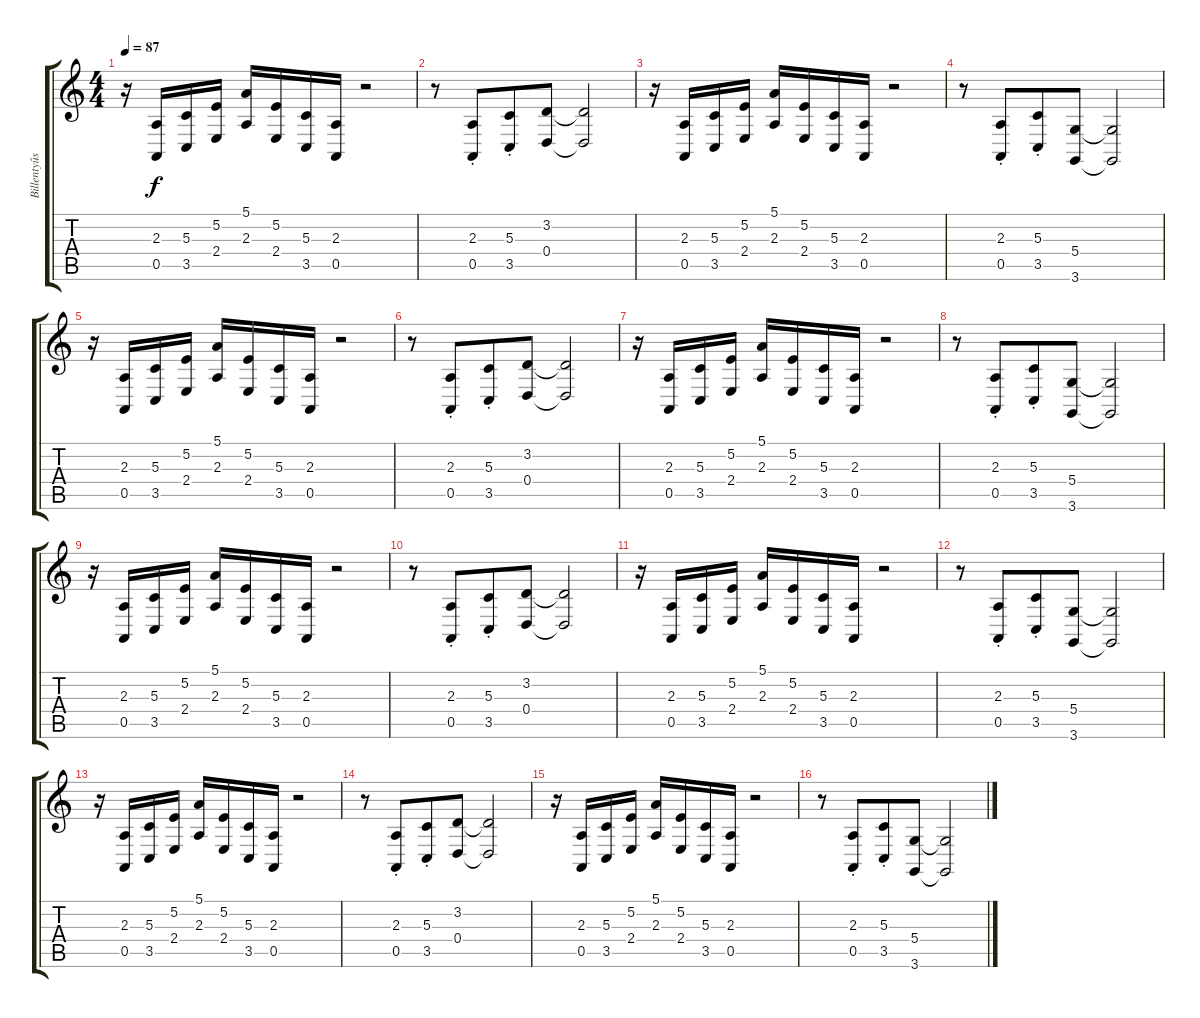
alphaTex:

\track ("Billentyûs 2 (Jon Lord)" "Billentyûs") {instrument stringensemble1}
\staff {score tabs}
\tuning (E4 B3 G3 D3 A2 E2) {hide}
\ts (4 4)
\tempo 87
\clef g2
\ks c
r.16{dy f} (2.3 0.5).16 (5.3 3.5).16 (5.2 2.4).16 (5.1 2.3).16 (5.2 2.4).16 (5.3 3.5).16 (2.3 0.5).16 r.2 |
r.8 (2.3{st} 0.5{st}).8{beam merge} (5.3{st} 3.5{st}).8 (3.2 0.4).8 (3.2{t} 0.4{t}).2 |
r.16 (2.3 0.5).16 (5.3 3.5).16 (5.2 2.4).16 (5.1 2.3).16 (5.2 2.4).16 (5.3 3.5).16 (2.3 0.5).16 r.2 |
r.8 (2.3{st} 0.5{st}).8{beam merge} (5.3{st} 3.5{st}).8 (5.4 3.6).8 (5.4{t} 3.6{t}).2 |
r.16 (2.3 0.5).16 (5.3 3.5).16 (5.2 2.4).16 (5.1 2.3).16 (5.2 2.4).16 (5.3 3.5).16 (2.3 0.5).16 r.2 |
r.8 (2.3{st} 0.5{st}).8{beam merge} (5.3{st} 3.5{st}).8 (3.2 0.4).8 (3.2{t} 0.4{t}).2 |
r.16 (2.3 0.5).16 (5.3 3.5).16 (5.2 2.4).16 (5.1 2.3).16 (5.2 2.4).16 (5.3 3.5).16 (2.3 0.5).16 r.2 |
r.8 (2.3{st} 0.5{st}).8{beam merge} (5.3{st} 3.5{st}).8 (5.4 3.6).8 (5.4{t} 3.6{t}).2 |
r.16 (2.3 0.5).16 (5.3 3.5).16 (5.2 2.4).16 (5.1 2.3).16 (5.2 2.4).16 (5.3 3.5).16 (2.3 0.5).16 r.2 |
r.8 (2.3{st} 0.5{st}).8{beam merge} (5.3{st} 3.5{st}).8 (3.2 0.4).8 (3.2{t} 0.4{t}).2 |
r.16 (2.3 0.5).16 (5.3 3.5).16 (5.2 2.4).16 (5.1 2.3).16 (5.2 2.4).16 (5.3 3.5).16 (2.3 0.5).16 r.2 |
r.8 (2.3{st} 0.5{st}).8{beam merge} (5.3{st} 3.5{st}).8 (5.4 3.6).8 (5.4{t} 3.6{t}).2 |
r.16 (2.3 0.5).16 (5.3 3.5).16 (5.2 2.4).16 (5.1 2.3).16 (5.2 2.4).16 (5.3 3.5).16 (2.3 0.5).16 r.2 |
r.8 (2.3{st} 0.5{st}).8{beam merge} (5.3{st} 3.5{st}).8 (3.2 0.4).8 (3.2{t} 0.4{t}).2 |
r.16 (2.3 0.5).16 (5.3 3.5).16 (5.2 2.4).16 (5.1 2.3).16 (5.2 2.4).16 (5.3 3.5).16 (2.3 0.5).16 r.2 |
r.8 (2.3{st} 0.5{st}).8{beam merge} (5.3{st} 3.5{st}).8 (5.4 3.6).8 (5.4{t} 3.6{t}).2
